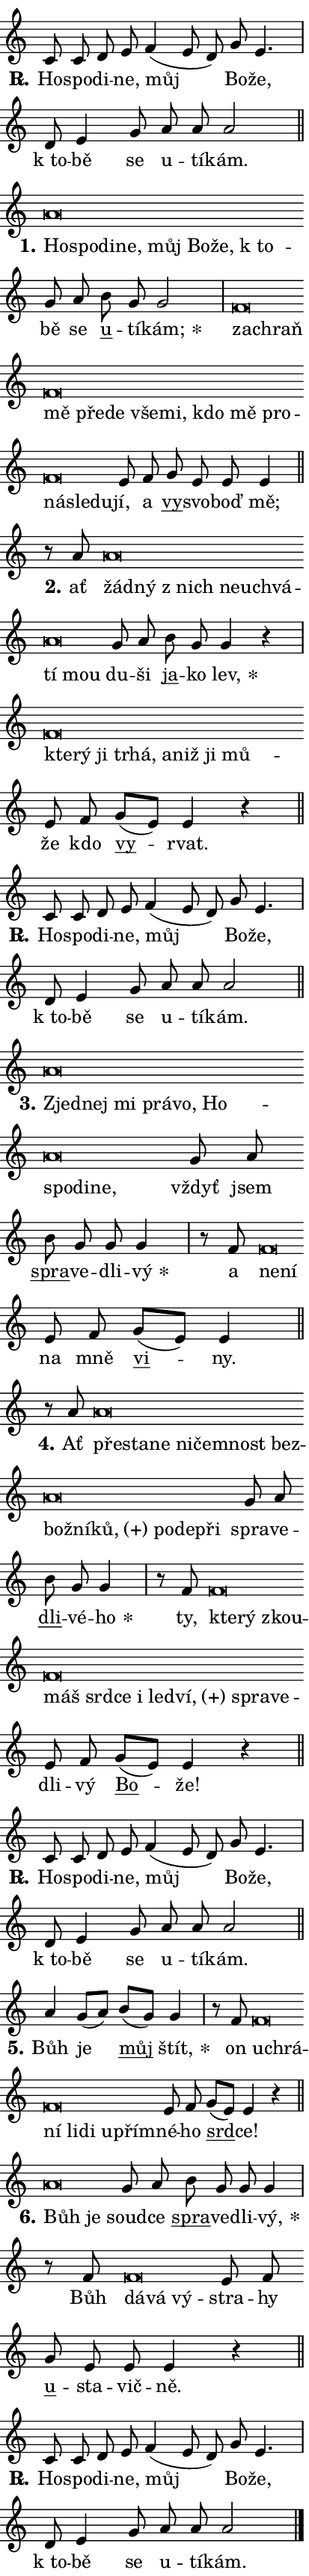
\version "2.24.0"
\header { tagline = "" }
\paper {
  indent = 0\cm
  top-margin = 0\cm
  right-margin = 0.13\cm % to fit lyric hyphens
  bottom-margin = 0\cm
  left-margin = 0\cm
  paper-width = 7\cm
  page-breaking = #ly:one-page-breaking
  system-system-spacing.basic-distance = #11
  score-system-spacing.basic-distance = #11
  ragged-last = ##f
}


%% Author: Thomas Morley
%% https://lists.gnu.org/archive/html/lilypond-user/2020-05/msg00002.html
#(define (line-position grob)
"Returns position of @var[grob} in current system:
   @code{'start}, if at first time-step
   @code{'end}, if at last time-step
   @code{'middle} otherwise
"
  (let* ((col (ly:item-get-column grob))
         (ln (ly:grob-object col 'left-neighbor))
         (rn (ly:grob-object col 'right-neighbor))
         (col-to-check-left (if (ly:grob? ln) ln col))
         (col-to-check-right (if (ly:grob? rn) rn col))
         (break-dir-left
           (and
             (ly:grob-property col-to-check-left 'non-musical #f)
             (ly:item-break-dir col-to-check-left)))
         (break-dir-right
           (and
             (ly:grob-property col-to-check-right 'non-musical #f)
             (ly:item-break-dir col-to-check-right))))
        (cond ((eqv? 1 break-dir-left) 'start)
              ((eqv? -1 break-dir-right) 'end)
              (else 'middle))))

#(define (tranparent-at-line-position vctor)
  (lambda (grob)
  "Relying on @code{line-position} select the relevant enry from @var{vctor}.
Used to determine transparency,"
    (case (line-position grob)
      ((end) (not (vector-ref vctor 0)))
      ((middle) (not (vector-ref vctor 1)))
      ((start) (not (vector-ref vctor 2))))))

noteHeadBreakVisibility =
#(define-music-function (break-visibility)(vector?)
"Makes @code{NoteHead}s transparent relying on @var{break-visibility}"
#{
  \override NoteHead.transparent =
    #(tranparent-at-line-position break-visibility)
#})

#(define delete-ledgers-for-transparent-note-heads
  (lambda (grob)
    "Reads whether a @code{NoteHead} is transparent.
If so this @code{NoteHead} is removed from @code{'note-heads} from
@var{grob}, which is supposed to be @code{LedgerLineSpanner}.
As a result ledgers are not printed for this @code{NoteHead}"
    (let* ((nhds-array (ly:grob-object grob 'note-heads))
           (nhds-list
             (if (ly:grob-array? nhds-array)
                 (ly:grob-array->list nhds-array)
                 '()))
           ;; Relies on the transparent-property being done before
           ;; Staff.LedgerLineSpanner.after-line-breaking is executed.
           ;; This is fragile ...
           (to-keep
             (remove
               (lambda (nhd)
                 (ly:grob-property nhd 'transparent #f))
               nhds-list)))
      ;; TODO find a better method to iterate over grob-arrays, similiar
      ;; to filter/remove etc for lists
      ;; For now rebuilt from scratch
      (set! (ly:grob-object grob 'note-heads)  '())
      (for-each
        (lambda (nhd)
          (ly:pointer-group-interface::add-grob grob 'note-heads nhd))
        to-keep))))

squashNotes = {
  \override NoteHead.X-extent = #'(-0.2 . 0.2)
  \override NoteHead.Y-extent = #'(-0.75 . 0)
  \override NoteHead.stencil =
    #(lambda (grob)
       (let ((pos (ly:grob-property grob 'staff-position)))
         (begin
           (if (< pos -7) (display "ERROR: Lower brevis then expected\n") (display ""))
           (if (<= pos -6) ly:text-interface::print ly:note-head::print))))
}
unSquashNotes = {
  \revert NoteHead.X-extent
  \revert NoteHead.Y-extent
  \revert NoteHead.stencil
}

hideNotes = \noteHeadBreakVisibility #begin-of-line-visible
unHideNotes = \noteHeadBreakVisibility #all-visible

% work-around for resetting accidentals
% https://lilypond.org/doc/v2.23/Documentation/notation/displaying-rhythms#unmetered-music
cadenzaMeasure = {
  \cadenzaOff
  \partial 1024 s1024
  \cadenzaOn
}

#(define-markup-command (accent layout props text) (markup?)
  "Underline accented syllable"
  (interpret-markup layout props
    #{\markup \override #'(offset . 4.3) \underline { #text }#}))

responsum = \markup \concat {
  "R" \hspace #-1.05 \path #0.1 #'((moveto 0 0.07) (lineto 0.9 0.8)) \hspace #0.05 "."
}

spaceSize = #0.6828661417322834 % exact space size for TeX Gyre Schola

\layout {
  \context {
    \Staff
    \remove "Time_signature_engraver"
    \override LedgerLineSpanner.after-line-breaking = #delete-ledgers-for-transparent-note-heads
  }
  \context {
    \Lyrics {
      \override LyricSpace.minimum-distance = \spaceSize
      \override LyricText.font-name = #"TeX Gyre Schola"
      \override LyricText.font-size = 1
      \override StanzaNumber.font-name = #"TeX Gyre Schola Bold"
      \override StanzaNumber.font-size = 1
    }
  }
  \context {
    \Score 
    \override NoteHead.text =
      #(lambda (grob) 
        (let ((pos (ly:grob-property grob 'staff-position)))
          #{\markup {
            \combine
              \halign #-0.55 \raise #(if (= pos -6) 0 0.5) \override #'(thickness . 2) \draw-line #'(3.2 . 0)
              \musicglyph "noteheads.sM1"
          }#}))
  }
}

% magnetic-lyrics.ily
%
%   written by
%     Jean Abou Samra <jean@abou-samra.fr>
%     Werner Lemberg <wl@gnu.org>
%
%   adapted by
%     Jiri Hon <jiri.hon@gmail.com>
%
% Version 2022-Apr-15

% https://www.mail-archive.com/lilypond-user@gnu.org/msg149350.html

#(define (Left_hyphen_pointer_engraver context)
   "Collect syllable-hyphen-syllable occurrences in lyrics and store
them in properties.  This engraver only looks to the left.  For
example, if the lyrics input is @code{foo -- bar}, it does the
following.

@itemize @bullet
@item
Set the @code{text} property of the @code{LyricHyphen} grob between
@q{foo} and @q{bar} to @code{foo}.

@item
Set the @code{left-hyphen} property of the @code{LyricText} grob with
text @q{foo} to the @code{LyricHyphen} grob between @q{foo} and
@q{bar}.
@end itemize

Use this auxiliary engraver in combination with the
@code{lyric-@/text::@/apply-@/magnetic-@/offset!} hook."
   (let ((hyphen #f)
         (text #f))
     (make-engraver
      (acknowledgers
       ((lyric-syllable-interface engraver grob source-engraver)
        (set! text grob)))
      (end-acknowledgers
       ((lyric-hyphen-interface engraver grob source-engraver)
        ;(when (not (grob::has-interface grob 'lyric-space-interface))
          (set! hyphen grob)));)
      ((stop-translation-timestep engraver)
       (when (and text hyphen)
         (ly:grob-set-object! text 'left-hyphen hyphen))
       (set! text #f)
       (set! hyphen #f)))))

#(define (lyric-text::apply-magnetic-offset! grob)
   "If the space between two syllables is less than the value in
property @code{LyricText@/.details@/.squash-threshold}, move the right
syllable to the left so that it gets concatenated with the left
syllable.

Use this function as a hook for
@code{LyricText@/.after-@/line-@/breaking} if the
@code{Left_@/hyphen_@/pointer_@/engraver} is active."
   (let ((hyphen (ly:grob-object grob 'left-hyphen #f)))
     (when hyphen
       (let ((left-text (ly:spanner-bound hyphen LEFT)))
         (when (grob::has-interface left-text 'lyric-syllable-interface)
           (let* ((common (ly:grob-common-refpoint grob left-text X))
                  (this-x-ext (ly:grob-extent grob common X))
                  (left-x-ext
                   (begin
                     ;; Trigger magnetism for left-text.
                     (ly:grob-property left-text 'after-line-breaking)
                     (ly:grob-extent left-text common X)))
                  ;; `delta` is the gap width between two syllables.
                  (delta (- (interval-start this-x-ext)
                            (interval-end left-x-ext)))
                  (details (ly:grob-property grob 'details))
                  (threshold (assoc-get 'squash-threshold details 0.2)))
             (when (< delta threshold)
               (let* (;; We have to manipulate the input text so that
                      ;; ligatures crossing syllable boundaries are not
                      ;; disabled.  For languages based on the Latin
                      ;; script this is essentially a beautification.
                      ;; However, for non-Western scripts it can be a
                      ;; necessity.
                      (lt (ly:grob-property left-text 'text))
                      (rt (ly:grob-property grob 'text))
                      (is-space (grob::has-interface hyphen 'lyric-space-interface))
                      (space (if is-space " " ""))
                      (extra-delta (if is-space spaceSize 0))
                      ;; Append new syllable.
                      (ltrt-space (if (and (string? lt) (string? rt))
                                (string-append lt space rt)
                                (make-concat-markup (list lt space rt))))
                      ;; Right-align `ltrt` to the right side.
                      (ltrt-space-markup (grob-interpret-markup
                               grob
                               (make-translate-markup
                                (cons (interval-length this-x-ext) 0)
                                (make-right-align-markup ltrt-space)))))
                 (begin
                   ;; Don't print `left-text`.
                   (ly:grob-set-property! left-text 'stencil #f)
                   ;; Set text and stencil (which holds all collected
                   ;; syllables so far) and shift it to the left.
                   (ly:grob-set-property! grob 'text ltrt-space)
                   (ly:grob-set-property! grob 'stencil ltrt-space-markup)
                   (ly:grob-translate-axis! grob (- (- delta extra-delta)) X))))))))))


#(define (lyric-hyphen::displace-bounds-first grob)
   ;; Make very sure this callback isn't triggered too early.
   (let ((left (ly:spanner-bound grob LEFT))
         (right (ly:spanner-bound grob RIGHT)))
     (ly:grob-property left 'after-line-breaking)
     (ly:grob-property right 'after-line-breaking)
     (ly:lyric-hyphen::print grob)))

squashThreshold = #0.4

\layout {
  \context {
    \Lyrics
    \consists #Left_hyphen_pointer_engraver
    \override LyricText.after-line-breaking =
      #lyric-text::apply-magnetic-offset!
    \override LyricHyphen.stencil = #lyric-hyphen::displace-bounds-first
    \override LyricText.details.squash-threshold = \squashThreshold
    \override LyricHyphen.minimum-distance = 0
    \override LyricHyphen.minimum-length = \squashThreshold
  }
}

squashText = \override LyricText.details.squash-threshold = 9999
unSquashText = \override LyricText.details.squash-threshold = \squashThreshold

leftText = \override LyricText.self-alignment-X = #LEFT
unLeftText = \revert LyricText.self-alignment-X

starOffset = #(lambda (grob) 
                (let ((x_offset (ly:self-alignment-interface::aligned-on-x-parent grob)))
                  (if (= x_offset 0) 0 (+ x_offset 1.2))))

star = #(define-music-function (syllable)(string?)
"Append star separator at the end of a syllable"
#{
  \once \override LyricText.X-offset = #starOffset
  \lyricmode { \markup {
    #syllable
    \override #'((font-name . "TeX Gyre Schola Bold")) \hspace #0.2 \lower #0.65 \larger "*"
  } }
#})

starAccent = #(define-music-function (syllable)(string?)
"Append star separator at the end of a syllable and make accent"
#{
  \once \override LyricText.X-offset = #starOffset
  \lyricmode { \markup {
    \accent #syllable
    \override #'((font-name . "TeX Gyre Schola Bold")) \hspace #0.2 \lower #0.65 \larger "*"
  } }
#})

breath = #(define-music-function (syllable)(string?)
"Append breathing indicator at the end of a syllable"
#{
  \lyricmode { \markup { #syllable "+" } }
#})

optionalBreath = #(define-music-function (syllable)(string?)
"Append optional breathing indicator at the end of a syllable"
#{
  \lyricmode { \markup { #syllable "(+)" } }
#})


\score {
    <<
        \new Voice = "melody" { \cadenzaOn \key c \major \relative { c'8 c d e f4( e8 d)] g e4. \cadenzaMeasure \bar "|" d8 e4 g8 a a a2 \cadenzaMeasure \bar "||" \break } }
        \new Lyrics \lyricsto "melody" { \lyricmode { \set stanza = \responsum
Ho -- spo -- di -- ne, můj Bo -- že, "k to" -- bě se u -- tí -- kám. } }
    >>
    \layout {}
}

\score {
    <<
        \new Voice = "melody" { \cadenzaOn \key c \major \relative { \squashNotes a'\breve*1/16 \hideNotes \breve*1/16 \bar "" \breve*1/16 \bar "" \breve*1/16 \bar "" \breve*1/16 \bar "" \breve*1/16 \bar "" \breve*1/16 \breve*1/16 \bar "" \unHideNotes \unSquashNotes g8 a \bar "" b g g2 \cadenzaMeasure \bar "|" \squashNotes f\breve*1/16 \hideNotes \breve*1/16 \bar "" \breve*1/16 \bar "" \breve*1/16 \bar "" \breve*1/16 \bar "" \breve*1/16 \bar "" \breve*1/16 \bar "" \breve*1/16 \bar "" \breve*1/16 \bar "" \breve*1/16 \bar "" \breve*1/16 \bar "" \breve*1/16 \breve*1/16 \bar "" \unHideNotes \unSquashNotes e8 f \bar "" g e e e4 \cadenzaMeasure \bar "||" \break } }
        \new Lyrics \lyricsto "melody" { \lyricmode { \set stanza = "1."
\leftText Ho -- \squashText spo -- di -- ne, můj Bo -- že, "k to" -- \unLeftText \unSquashText bě se \markup \accent u -- tí -- \star kám; \leftText za -- \squashText chraň mě pře -- de vše -- mi, kdo mě pro -- ná -- sle -- du -- \unLeftText \unSquashText jí, a \markup \accent vy -- svo -- boď mě; } }
    >>
    \layout {}
}

\score {
    <<
        \new Voice = "melody" { \cadenzaOn \key c \major \relative { r8 a' \squashNotes a\breve*1/16 \hideNotes \breve*1/16 \bar "" \breve*1/16 \bar "" \breve*1/16 \bar "" \breve*1/16 \bar "" \breve*1/16 \bar "" \breve*1/16 \breve*1/16 \bar "" \unHideNotes \unSquashNotes g8 a \bar "" b g g4 r \cadenzaMeasure \bar "|" \squashNotes f\breve*1/16 \hideNotes \breve*1/16 \bar "" \breve*1/16 \bar "" \breve*1/16 \bar "" \breve*1/16 \bar "" \breve*1/16 \bar "" \breve*1/16 \bar "" \breve*1/16 \breve*1/16 \bar "" \unHideNotes \unSquashNotes e8 f \bar "" g[( e)] e4 r \cadenzaMeasure \bar "||" \break } }
        \new Lyrics \lyricsto "melody" { \lyricmode { \set stanza = "2."
ať \leftText žád -- \squashText ný "z nich" ne -- u -- chvá -- tí mou \unLeftText \unSquashText du -- ši \markup \accent ja -- ko \star lev, \leftText kte -- \squashText rý ji tr -- há, a -- niž ji mů -- \unLeftText \unSquashText že kdo \markup \accent vy -- rvat. } }
    >>
    \layout {}
}

\score {
    <<
        \new Voice = "melody" { \cadenzaOn \key c \major \relative { c'8 c d e f4( e8 d)] g e4. \cadenzaMeasure \bar "|" d8 e4 g8 a a a2 \cadenzaMeasure \bar "||" \break } }
        \new Lyrics \lyricsto "melody" { \lyricmode { \set stanza = \responsum
Ho -- spo -- di -- ne, můj Bo -- že, "k to" -- bě se u -- tí -- kám. } }
    >>
    \layout {}
}

\score {
    <<
        \new Voice = "melody" { \cadenzaOn \key c \major \relative { \squashNotes a'\breve*1/16 \hideNotes \breve*1/16 \bar "" \breve*1/16 \bar "" \breve*1/16 \bar "" \breve*1/16 \bar "" \breve*1/16 \bar "" \breve*1/16 \bar "" \breve*1/16 \breve*1/16 \bar "" \unHideNotes \unSquashNotes g8 a \bar "" b g g g4 \cadenzaMeasure \bar "|" r8 f \squashNotes f\breve*1/16 \hideNotes \breve*1/16 \bar "" \unHideNotes \unSquashNotes e8 f \bar "" g[( e)] e4 \cadenzaMeasure \bar "||" \break } }
        \new Lyrics \lyricsto "melody" { \lyricmode { \set stanza = "3."
\leftText Zjed -- \squashText nej mi prá -- vo, Ho -- spo -- di -- ne, \unLeftText \unSquashText vždyť jsem \markup \accent spra -- ve -- dli -- \star vý a \leftText ne -- \squashText ní \unLeftText \unSquashText na mně \markup \accent vi -- ny. } }
    >>
    \layout {}
}

\score {
    <<
        \new Voice = "melody" { \cadenzaOn \key c \major \relative { r8 a' \squashNotes a\breve*1/16 \hideNotes \breve*1/16 \bar "" \breve*1/16 \bar "" \breve*1/16 \bar "" \breve*1/16 \bar "" \breve*1/16 \bar "" \breve*1/16 \bar "" \breve*1/16 \bar "" \breve*1/16 \bar "" \breve*1/16 \bar "" \breve*1/16 \bar "" \breve*1/16 \breve*1/16 \bar "" \unHideNotes \unSquashNotes g8 a \bar "" b g g4 \cadenzaMeasure \bar "|" r8 f \squashNotes f\breve*1/16 \hideNotes \breve*1/16 \bar "" \breve*1/16 \bar "" \breve*1/16 \bar "" \breve*1/16 \bar "" \breve*1/16 \bar "" \breve*1/16 \bar "" \breve*1/16 \bar "" \breve*1/16 \bar "" \breve*1/16 \breve*1/16 \bar "" \unHideNotes \unSquashNotes e8 f \bar "" g[( e)] e4 r \cadenzaMeasure \bar "||" \break } }
        \new Lyrics \lyricsto "melody" { \lyricmode { \set stanza = "4."
Ať \leftText pře -- \squashText sta -- ne ni -- čem -- nost bez -- bož -- ní -- \optionalBreath ků, po -- de -- při \unLeftText \unSquashText spra -- ve -- \markup \accent dli -- vé -- \star ho ty, \leftText kte -- \squashText rý zkou -- máš srd -- ce i led -- \optionalBreath ví, spra -- ve -- \unLeftText \unSquashText dli -- vý \markup \accent Bo -- že! } }
    >>
    \layout {}
}

\score {
    <<
        \new Voice = "melody" { \cadenzaOn \key c \major \relative { c'8 c d e f4( e8 d)] g e4. \cadenzaMeasure \bar "|" d8 e4 g8 a a a2 \cadenzaMeasure \bar "||" \break } }
        \new Lyrics \lyricsto "melody" { \lyricmode { \set stanza = \responsum
Ho -- spo -- di -- ne, můj Bo -- že, "k to" -- bě se u -- tí -- kám. } }
    >>
    \layout {}
}

\score {
    <<
        \new Voice = "melody" { \cadenzaOn \key c \major \relative { a'4 g8[( a)] \bar "" b[( g)] g4 \cadenzaMeasure \bar "|" r8 f \squashNotes f\breve*1/16 \hideNotes \breve*1/16 \bar "" \breve*1/16 \bar "" \breve*1/16 \bar "" \breve*1/16 \bar "" \breve*1/16 \breve*1/16 \bar "" \unHideNotes \unSquashNotes e8 f \bar "" g[( e)] e4 r \cadenzaMeasure \bar "||" \break } }
        \new Lyrics \lyricsto "melody" { \lyricmode { \set stanza = "5."
Bůh je \markup \accent můj \star štít, on \leftText u -- \squashText chrá -- ní li -- di u -- přím -- \unLeftText \unSquashText né -- ho \markup \accent srd -- ce! } }
    >>
    \layout {}
}

\score {
    <<
        \new Voice = "melody" { \cadenzaOn \key c \major \relative { \squashNotes a'\breve*1/16 \hideNotes \breve*1/16 \bar "" \unHideNotes \unSquashNotes g8 a \bar "" b g g g4 \cadenzaMeasure \bar "|" r8 f \squashNotes f\breve*1/16 \hideNotes \breve*1/16 \breve*1/16 \bar "" \unHideNotes \unSquashNotes e8 f \bar "" g e e e4 r \cadenzaMeasure \bar "||" \break } }
        \new Lyrics \lyricsto "melody" { \lyricmode { \set stanza = "6."
\leftText Bůh \squashText je \unLeftText \unSquashText soud -- ce \markup \accent spra -- ve -- dli -- \star vý, Bůh \leftText dá -- \squashText vá vý -- \unLeftText \unSquashText stra -- hy \markup \accent u -- sta -- vič -- ně. } }
    >>
    \layout {}
}

\score {
    <<
        \new Voice = "melody" { \cadenzaOn \key c \major \relative { c'8 c d e f4( e8 d)] g e4. \cadenzaMeasure \bar "|" d8 e4 g8 a a a2 \cadenzaMeasure \bar "||" \break } \bar "|." }
        \new Lyrics \lyricsto "melody" { \lyricmode { \set stanza = \responsum
Ho -- spo -- di -- ne, můj Bo -- že, "k to" -- bě se u -- tí -- kám. } }
    >>
    \layout {}
}
